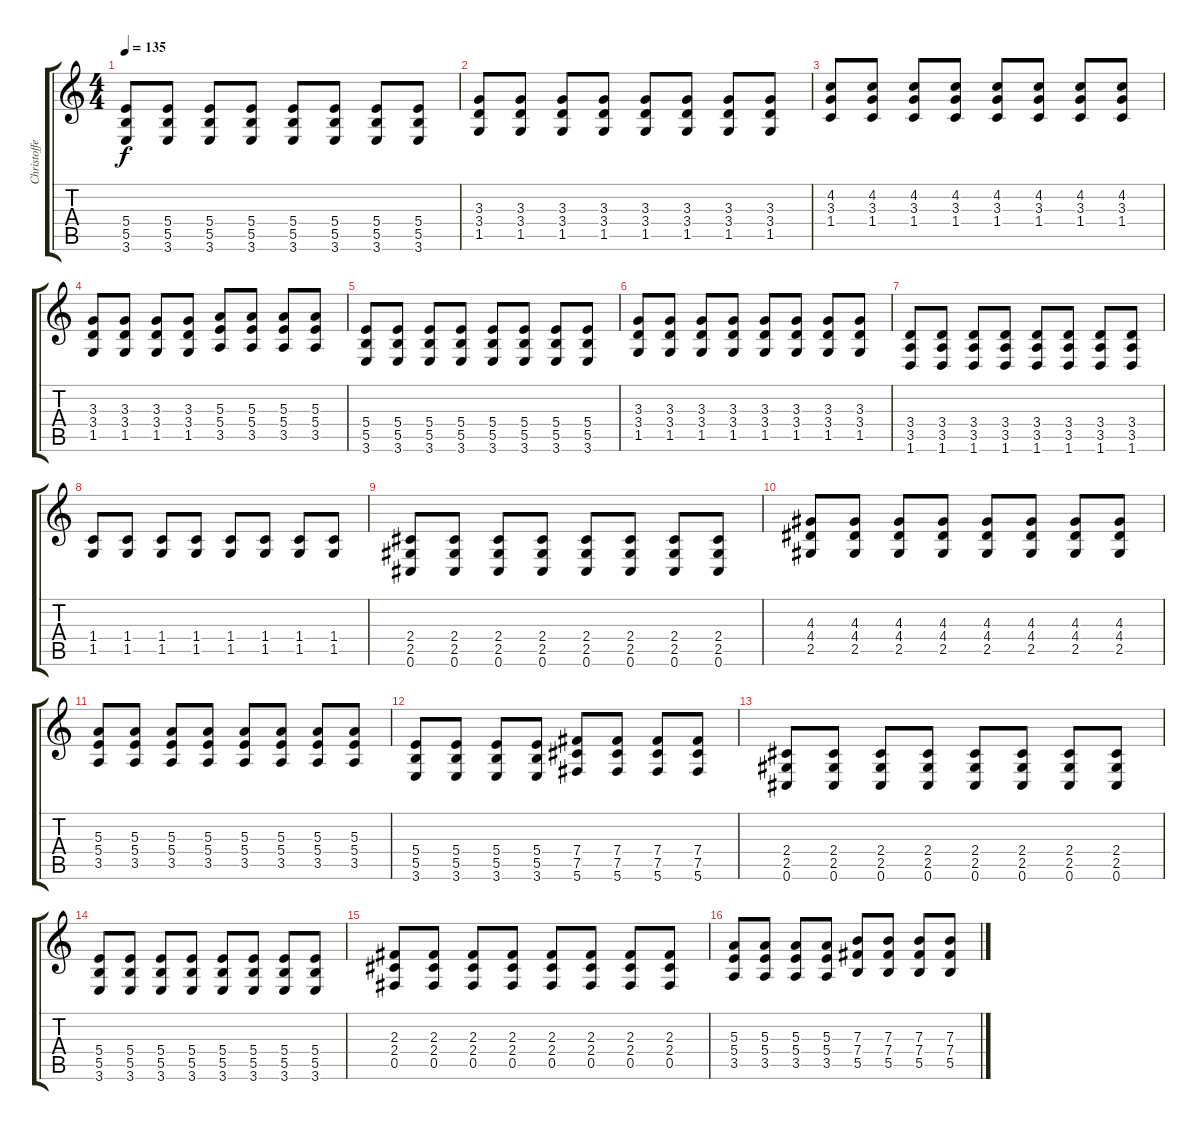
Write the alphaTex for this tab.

\track ("Christoffer Johnsson" "Christoffe") {instrument distortionguitar}
\staff {score tabs}
\tuning (Db4 Ab3 E3 B2 Gb2 Db2) {hide}
\ts (4 4)
\tempo 135
\clef g2
\ks c
(5.4 5.5 3.6).8{dy f} (5.4 5.5 3.6).8 (5.4 5.5 3.6).8 (5.4 5.5 3.6).8 (5.4 5.5 3.6).8 (5.4 5.5 3.6).8 (5.4 5.5 3.6).8 (5.4 5.5 3.6).8 |
(3.3 3.4 1.5).8 (3.3 3.4 1.5).8 (3.3 3.4 1.5).8 (3.3 3.4 1.5).8 (3.3 3.4 1.5).8 (3.3 3.4 1.5).8 (3.3 3.4 1.5).8 (3.3 3.4 1.5).8 |
(4.2 3.3 1.4).8 (4.2 3.3 1.4).8 (4.2 3.3 1.4).8 (4.2 3.3 1.4).8 (4.2 3.3 1.4).8 (4.2 3.3 1.4).8 (4.2 3.3 1.4).8 (4.2 3.3 1.4).8 |
(3.3 3.4 1.5).8 (3.3 3.4 1.5).8 (3.3 3.4 1.5).8 (3.3 3.4 1.5).8 (5.3 5.4 3.5).8 (5.3 5.4 3.5).8 (5.3 5.4 3.5).8 (5.3 5.4 3.5).8 |
(5.4 5.5 3.6).8 (5.4 5.5 3.6).8 (5.4 5.5 3.6).8 (5.4 5.5 3.6).8 (5.4 5.5 3.6).8 (5.4 5.5 3.6).8 (5.4 5.5 3.6).8 (5.4 5.5 3.6).8 |
(3.3 3.4 1.5).8 (3.3 3.4 1.5).8 (3.3 3.4 1.5).8 (3.3 3.4 1.5).8 (3.3 3.4 1.5).8 (3.3 3.4 1.5).8 (3.3 3.4 1.5).8 (3.3 3.4 1.5).8 |
(3.4 3.5 1.6).8 (3.4 3.5 1.6).8 (3.4 3.5 1.6).8 (3.4 3.5 1.6).8 (3.4 3.5 1.6).8 (3.4 3.5 1.6).8 (3.4 3.5 1.6).8 (3.4 3.5 1.6).8 |
(1.4 1.5).8 (1.4 1.5).8 (1.4 1.5).8 (1.4 1.5).8 (1.4 1.5).8 (1.4 1.5).8 (1.4 1.5).8 (1.4 1.5).8 |
(2.4 2.5 0.6).8 (2.4 2.5 0.6).8 (2.4 2.5 0.6).8 (2.4 2.5 0.6).8 (2.4 2.5 0.6).8 (2.4 2.5 0.6).8 (2.4 2.5 0.6).8 (2.4 2.5 0.6).8 |
(4.3 4.4 2.5).8 (4.3 4.4 2.5).8 (4.3 4.4 2.5).8 (4.3 4.4 2.5).8 (4.3 4.4 2.5).8 (4.3 4.4 2.5).8 (4.3 4.4 2.5).8 (4.3 4.4 2.5).8 |
(5.3 5.4 3.5).8 (5.3 5.4 3.5).8 (5.3 5.4 3.5).8 (5.3 5.4 3.5).8 (5.3 5.4 3.5).8 (5.3 5.4 3.5).8 (5.3 5.4 3.5).8 (5.3 5.4 3.5).8 |
(5.4 5.5 3.6).8 (5.4 5.5 3.6).8 (5.4 5.5 3.6).8 (5.4 5.5 3.6).8 (7.4 7.5 5.6).8 (7.4 7.5 5.6).8 (7.4 7.5 5.6).8 (7.4 7.5 5.6).8 |
(2.4 2.5 0.6).8 (2.4 2.5 0.6).8 (2.4 2.5 0.6).8 (2.4 2.5 0.6).8 (2.4 2.5 0.6).8 (2.4 2.5 0.6).8 (2.4 2.5 0.6).8 (2.4 2.5 0.6).8 |
(5.4 5.5 3.6).8 (5.4 5.5 3.6).8 (5.4 5.5 3.6).8 (5.4 5.5 3.6).8 (5.4 5.5 3.6).8 (5.4 5.5 3.6).8 (5.4 5.5 3.6).8 (5.4 5.5 3.6).8 |
(2.3 2.4 0.5).8 (2.3 2.4 0.5).8 (2.3 2.4 0.5).8 (2.3 2.4 0.5).8 (2.3 2.4 0.5).8 (2.3 2.4 0.5).8 (2.3 2.4 0.5).8 (2.3 2.4 0.5).8 |
(5.3 5.4 3.5).8 (5.3 5.4 3.5).8 (5.3 5.4 3.5).8 (5.3 5.4 3.5).8 (7.3 7.4 5.5).8 (7.3 7.4 5.5).8 (7.3 7.4 5.5).8 (7.3 7.4 5.5).8
